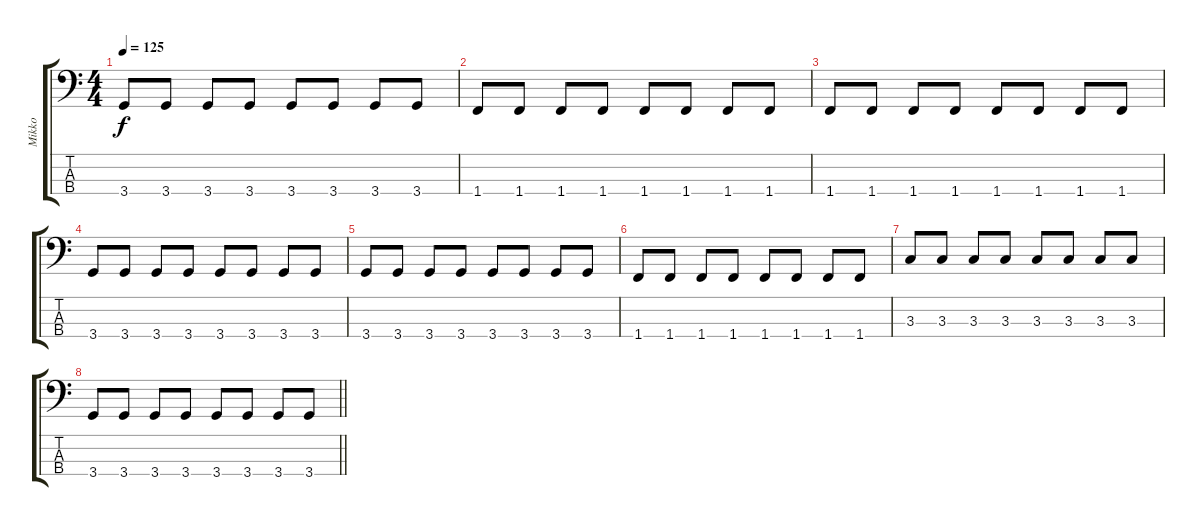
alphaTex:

\track ("Mikko" "Mikko") {instrument electricbassfinger}
\staff {score tabs}
\tuning (G2 D2 A1 E1) {hide}
\ts (4 4)
\tempo 125
\clef f4
\ks c
3.4.8{dy f} 3.4.8 3.4.8 3.4.8 3.4.8 3.4.8 3.4.8 3.4.8 |
1.4.8 1.4.8 1.4.8 1.4.8 1.4.8 1.4.8 1.4.8 1.4.8 |
1.4.8 1.4.8 1.4.8 1.4.8 1.4.8 1.4.8 1.4.8 1.4.8 |
3.4.8 3.4.8 3.4.8 3.4.8 3.4.8 3.4.8 3.4.8 3.4.8 |
3.4.8{volume 8} 3.4.8 3.4.8 3.4.8 3.4.8 3.4.8 3.4.8 3.4.8 |
1.4.8{volume 6} 1.4.8 1.4.8 1.4.8 1.4.8 1.4.8 1.4.8 1.4.8 |
3.3.8{volume 4} 3.3.8 3.3.8 3.3.8 3.3.8 3.3.8 3.3.8 3.3.8 |
\barLineRight lightlight
3.4.8{volume 2} 3.4.8 3.4.8 3.4.8 3.4.8 3.4.8 3.4.8 3.4.8
